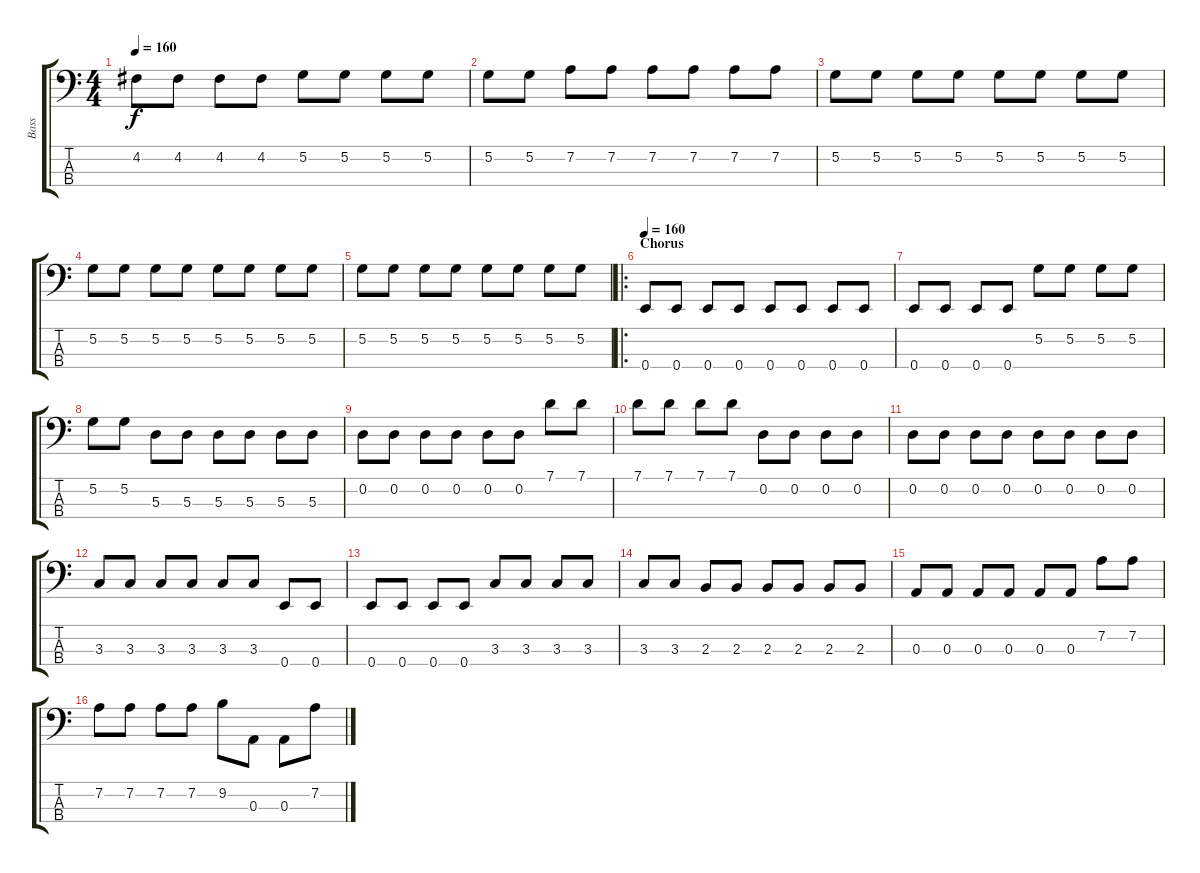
\track ("Bass" "Bass") {instrument electricbassfinger}
\staff {score tabs}
\tuning (G2 D2 A1 E1) {hide}
\ts (4 4)
\tempo 160
\clef f4
\ks c
4.2.8{dy f} 4.2.8 4.2.8 4.2.8 5.2.8 5.2.8 5.2.8 5.2.8 |
5.2.8 5.2.8 7.2.8 7.2.8 7.2.8 7.2.8 7.2.8 7.2.8 |
5.2.8 5.2.8 5.2.8 5.2.8 5.2.8 5.2.8 5.2.8 5.2.8 |
5.2.8 5.2.8 5.2.8 5.2.8 5.2.8 5.2.8 5.2.8 5.2.8 |
5.2.8 5.2.8 5.2.8 5.2.8 5.2.8 5.2.8 5.2.8 5.2.8 |
\ro
\section ("" "Chorus")
\tempo 160
0.4.8 0.4.8 0.4.8 0.4.8 0.4.8 0.4.8 0.4.8 0.4.8 |
0.4.8 0.4.8 0.4.8 0.4.8 5.2.8 5.2.8 5.2.8 5.2.8 |
5.2.8 5.2.8 5.3.8 5.3.8 5.3.8 5.3.8 5.3.8 5.3.8 |
0.2.8 0.2.8 0.2.8 0.2.8 0.2.8 0.2.8 7.1.8 7.1.8 |
7.1.8 7.1.8 7.1.8 7.1.8 0.2.8 0.2.8 0.2.8 0.2.8 |
0.2.8 0.2.8 0.2.8 0.2.8 0.2.8 0.2.8 0.2.8 0.2.8 |
3.3.8 3.3.8 3.3.8 3.3.8 3.3.8 3.3.8 0.4.8 0.4.8 |
0.4.8 0.4.8 0.4.8 0.4.8 3.3.8 3.3.8 3.3.8 3.3.8 |
3.3.8 3.3.8 2.3.8 2.3.8 2.3.8 2.3.8 2.3.8 2.3.8 |
0.3.8 0.3.8 0.3.8 0.3.8 0.3.8 0.3.8 7.2.8 7.2.8 |
7.2.8 7.2.8 7.2.8 7.2.8 9.2.8 0.3.8 0.3.8 7.2.8
